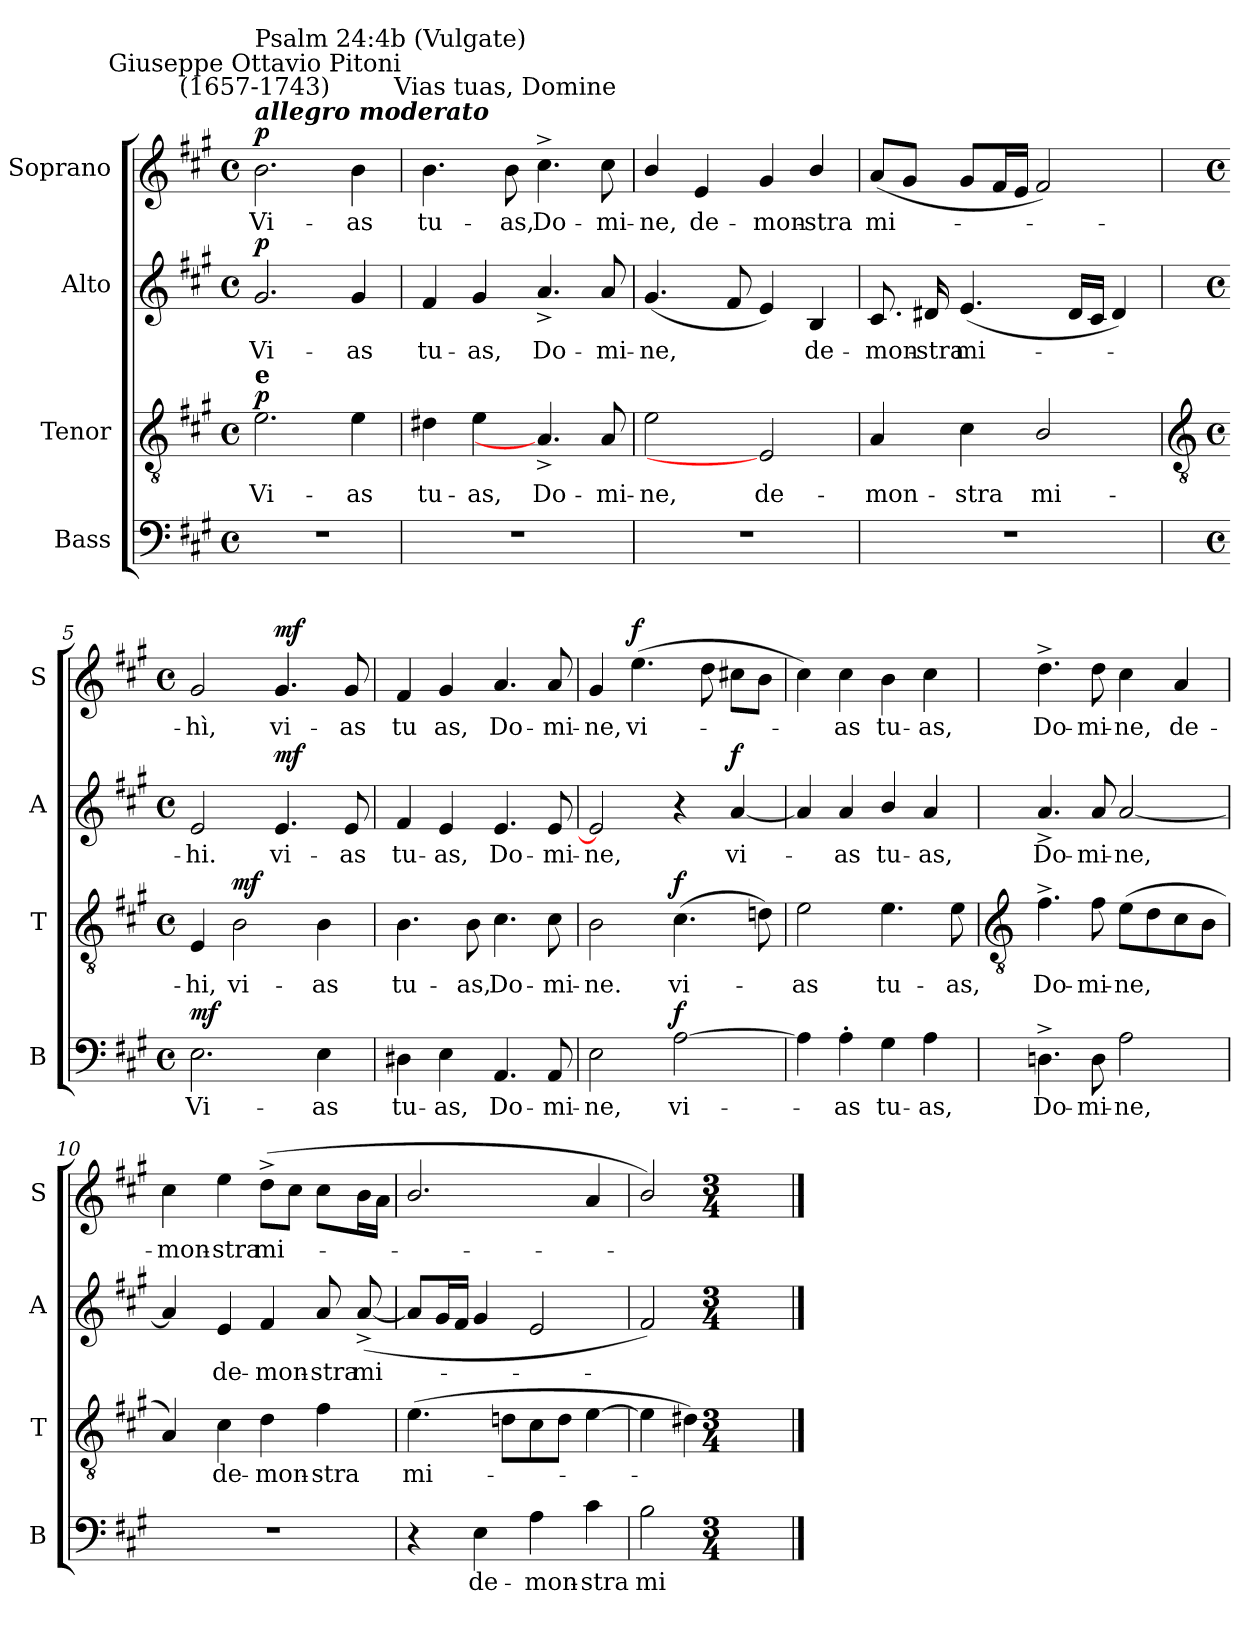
**kern	**text	**dynam	**kern	**text	**dynam	**kern	**text	**dynam	**kern	**text	**dynam
*part4	*part4	*part4	*part3	*part3	*part3	*part2	*part2	*part2	*part1	*part1	*part1
*staff4	*staff4	*staff4	*staff3	*staff3	*staff3	*staff2	*staff2	*staff2	*staff1	*staff1	*staff1
*I"Bass	*	*	*I"Tenor	*	*	*I"Alto	*	*	*I"Soprano	*	*
*I'B	*	*	*I'T	*	*	*I'A	*	*	*I'S	*	*
*clefF4	*	*	*clefGv2	*	*	*clefG2	*	*	*clefG2	*	*
*k[f#c#g#]	*	*	*k[f#c#g#]	*	*	*k[f#c#g#]	*	*	*k[f#c#g#]	*	*
*A:	*	*	*A:	*	*	*A:	*	*	*A:	*	*
*M4/4	*	*	*M4/4	*	*	*M4/4	*	*	*M4/4	*	*
*met(c)	*	*	*met(c)	*	*	*met(c)	*	*	*met(c)	*	*
=1	=1	=1	=1	=1	=1	=1	=1	=1	=1	=1	=1
!	!	!	!	!	!	!	!	!	!LO:TX:a:Bi:t=allegro moderato	!	!
!	!	!	!	!	!	!	!	!	!LO:TX:a:cj:t=Giuseppe Ottavio Pitoni\n(1657-1743)	!	!
!	!	!	!	!	!	!	!	!	!LO:TX:a:t=Psalm 24&colon;4b (Vulgate)	!	!
!	!	!	!LO:TX:a:B:t=e	!	!	!	!	!	!	!	!
!	!	!	!	!LO:LY:b	!LO:DY:b	!	!LO:LY:b	!LO:DY:b	!	!LO:LY:b	!LO:DY:b
1r	.	.	2.e	Vi-	p	2.g#	Vi-	p	2.b	Vi-	p
!	!	!	!	!LO:LY:b	!	!	!LO:LY:b	!	!	!LO:LY:b	!
.	.	.	4e	-as	.	4g#	-as	.	4b	-as	.
=2	=2	=2	=2	=2	=2	=2	=2	=2	=2	=2	=2
!	!	!	!	!LO:LY:b	!	!	!LO:LY:b	!	!	!LO:LY:b	!
1r	.	.	4d#X	tu-	.	4f#	tu-	.	4.b	tu-	.
!	!	!	!	!LO:LY:b	!	!	!LO:LY:b	!	!	!	!
.	.	.	4e	-as,	.	4g#	-as,	.	.	.	.
!	!	!	!	!	!	!	!	!	!LO:TX:a:cj:t=Vias tuas, Domine	!	!
!	!	!	!	!	!	!	!	!	!	!LO:LY:b	!
.	.	.	.	.	.	.	.	.	8b	-as,	.
!	!	!	!	!LO:LY:b	!	!	!LO:LY:b	!	!	!LO:LY:b	!
.	.	.	4.A^]	Do-	.	4.a^	Do-	.	4.cc#^	Do-	.
!	!	!	!	!LO:LY:b	!	!	!LO:LY:b	!	!	!LO:LY:b	!
.	.	.	8A	-mi-	.	8a	-mi-	.	8cc#	-mi-	.
=3	=3	=3	=3	=3	=3	=3	=3	=3	=3	=3	=3
!	!	!	!	!LO:LY:b	!	!	!LO:LY:b	!	!	!LO:LY:b	!
1r	.	.	2e	-ne,	.	(<4.g#	-ne,	.	4b/	-ne,	.
!	!	!	!	!	!	!	!	!	!	!LO:LY:b	!
.	.	.	.	.	.	.	.	.	4e	de-	.
.	.	.	.	.	.	8f#	.	.	.	.	.
!	!	!	!	!LO:LY:b	!	!	!	!	!	!LO:LY:b	!
.	.	.	2E]	de-	.	4e)	.	.	4g#	-mon-	.
!	!	!	!	!	!	!	!LO:LY:b	!	!	!LO:LY:b	!
.	.	.	.	.	.	4B	de-	.	4b/	-stra	.
=4	=4	=4	=4	=4	=4	=4	=4	=4	=4	=4	=4
!	!	!	!	!LO:LY:b	!	!	!LO:LY:b	!	!	!LO:LY:b	!
1r	.	.	4A	-mon-	.	8.c#	-mon-	.	(<8aL	mi-	.
.	.	.	.	.	.	.	.	.	8g#J	.	.
!	!	!	!	!	!	!	!LO:LY:b	!	!	!	!
.	.	.	.	.	.	16d#X	-stra	.	.	.	.
!	!	!	!	!LO:LY:b	!	!	!LO:LY:b	!	!	!	!
.	.	.	4c#	-stra	.	(<4.e	mi-	.	8g#L	.	.
.	.	.	.	.	.	.	.	.	16f#L	.	.
.	.	.	.	.	.	.	.	.	16eJJ	.	.
!	!	!	!	!LO:LY:b	!	!	!	!	!	!	!
.	.	.	2B/	mi-	.	.	.	.	2f#)	.	.
.	.	.	.	.	.	16d#LL	.	.	.	.	.
.	.	.	.	.	.	16c#JJ	.	.	.	.	.
.	.	.	.	.	.	4d#)	.	.	.	.	.
!!LO:LB:g=z
=5	=5	=5	=5	=5	=5	=5	=5	=5	=5	=5	=5
*	*	*	*clefGv2	*	*	*	*	*	*	*	*
*M4/4	*	*	*M4/4	*	*	*M4/4	*	*	*M4/4	*	*
*met(c)	*	*	*met(c)	*	*	*met(c)	*	*	*met(c)	*	*
!	!LO:LY:b	!LO:DY:b	!	!LO:LY:b	!	!	!LO:LY:b	!	!	!LO:LY:b	!
2.E	Vi-	mf	4E	-hi,	.	2e	hi.	.	2g#	hì,	.
!	!	!	!	!LO:LY:b	!LO:DY:b	!	!	!	!	!	!
.	.	.	2B	vi-	mf	.	.	.	.	.	.
!	!	!	!	!	!	!	!LO:LY:b	!LO:DY:b	!	!LO:LY:b	!LO:DY:b
.	.	.	.	.	.	4.e	vi-	mf	4.g#	vi-	mf
!	!LO:LY:b	!	!	!LO:LY:b	!	!	!	!	!	!	!
4E	-as	.	4B	-as	.	.	.	.	.	.	.
!	!	!	!	!	!	!	!LO:LY:b	!	!	!LO:LY:b	!
.	.	.	.	.	.	8e	-as	.	8g#	-as	.
=6	=6	=6	=6	=6	=6	=6	=6	=6	=6	=6	=6
!	!LO:LY:b	!	!	!LO:LY:b	!	!	!LO:LY:b	!	!	!LO:LY:b	!
4D#X	tu-	.	4.B	tu-	.	4f#	tu-	.	4f#	tu	.
!	!LO:LY:b	!	!	!	!	!	!LO:LY:b	!	!	!LO:LY:b	!
4E	-as,	.	.	.	.	4e	-as,	.	4g#	as,	.
!	!	!	!	!LO:LY:b	!	!	!	!	!	!	!
.	.	.	8B	-as,	.	.	.	.	.	.	.
!	!LO:LY:b	!	!	!LO:LY:b	!	!	!LO:LY:b	!	!	!LO:LY:b	!
4.AA	Do-	.	4.c#	Do-	.	4.e	Do-	.	4.a	Do-	.
!	!LO:LY:b	!	!	!LO:LY:b	!	!	!LO:LY:b	!	!	!LO:LY:b	!
8AA	-mi-	.	8c#	-mi-	.	8e	-mi-	.	8a	-mi-	.
=7	=7	=7	=7	=7	=7	=7	=7	=7	=7	=7	=7
!	!LO:LY:b	!	!	!LO:LY:b	!	!	!LO:LY:b	!	!	!LO:LY:b	!
2E	-ne,	.	2B	-ne.	.	2e]	-ne,	.	4g#	-ne,	.
!	!	!	!	!	!	!	!	!	!	!LO:LY:b	!LO:DY:b
.	.	.	.	.	.	.	.	.	(>4.ee	vi-	f
!	!LO:LY:b	!LO:DY:b	!	!LO:LY:b	!LO:DY:b	!	!	!	!	!	!
[2A	vi-	f	(>4.c#	vi-	f	4r	.	.	.	.	.
.	.	.	.	.	.	.	.	.	8dd	.	.
!	!	!	!	!	!	!	!LO:LY:b	!LO:DY:b	!	!	!
.	.	.	.	.	.	[4a	vi-	f	8cc#XL	.	.
.	.	.	8dn)	.	.	.	.	.	8bJ	.	.
=8	=8	=8	=8	=8	=8	=8	=8	=8	=8	=8	=8
!	!	!	!	!LO:LY:b	!	!	!	!	!	!	!
4A]	.	.	2e	as	.	4a]	.	.	4cc#)	.	.
!	!LO:LY:b	!	!	!	!	!	!LO:LY:b	!	!	!LO:LY:b	!
4A'	as	.	.	.	.	4a	as	.	4cc#	as	.
!	!LO:LY:b	!	!	!LO:LY:b	!	!	!LO:LY:b	!	!	!LO:LY:b	!
4G#	tu-	.	4.e	tu-	.	4b/	tu-	.	4b	tu-	.
!	!LO:LY:b	!	!	!	!	!	!LO:LY:b	!	!	!LO:LY:b	!
4A	-as,	.	.	.	.	4a	-as,	.	4cc#	-as,	.
!	!	!	!	!LO:LY:b	!	!	!	!	!	!	!
.	.	.	8e	-as,	.	.	.	.	.	.	.
!!LO:LB:g=z
=9	=9	=9	=9	=9	=9	=9	=9	=9	=9	=9	=9
*	*	*	*clefGv2	*	*	*	*	*	*	*	*
!	!LO:LY:b	!	!	!LO:LY:b	!	!	!LO:LY:b	!	!	!LO:LY:b	!
4.Dn^	Do-	.	4.f#^	Do-	.	4.a^	Do-	.	4.dd^	Do-	.
!	!LO:LY:b	!	!	!LO:LY:b	!	!	!LO:LY:b	!	!	!LO:LY:b	!
8D	-mi-	.	8f#	-mi-	.	8a	-mi-	.	8dd	-mi-	.
!	!LO:LY:b	!	!	!LO:LY:b	!	!	!LO:LY:b	!	!	!LO:LY:b	!
2A	-ne,	.	(>8eL	-ne,	.	[2a	-ne,	.	4cc#	-ne,	.
.	.	.	8d	.	.	.	.	.	.	.	.
!	!	!	!	!	!	!	!	!	!	!LO:LY:b	!
.	.	.	8c#	.	.	.	.	.	4a	de-	.
.	.	.	8BJ	.	.	.	.	.	.	.	.
=10	=10	=10	=10	=10	=10	=10	=10	=10	=10	=10	=10
!	!	!	!	!	!	!	!	!	!	!LO:LY:b	!
1r	.	.	4A)	.	.	4a]	.	.	4cc#	-mon-	.
!	!	!	!	!LO:LY:b	!	!	!LO:LY:b	!	!	!LO:LY:b	!
.	.	.	4c#	de-	.	4e	de-	.	4ee	-stra	.
!	!	!	!	!LO:LY:b	!	!	!LO:LY:b	!	!	!LO:LY:b	!
.	.	.	4d	-mon-	.	4f#	-mon-	.	(>8dd^L	mi-	.
.	.	.	.	.	.	.	.	.	8cc#J	.	.
!	!	!	!	!LO:LY:b	!	!	!LO:LY:b	!	!	!	!
.	.	.	4f#	-stra	.	8a	-stra	.	8cc#L	.	.
!	!	!	!	!	!	!	!LO:LY:b	!	!	!	!
.	.	.	.	.	.	(<[8a^	mi-	.	16bL	.	.
.	.	.	.	.	.	.	.	.	16aJJ	.	.
=11	=11	=11	=11	=11	=11	=11	=11	=11	=11	=11	=11
!	!	!	!	!LO:LY:b	!	!	!	!	!	!	!
4r	.	.	(>4.e	mi-	.	8aL]	.	.	2.b/	.	.
.	.	.	.	.	.	16g#L	.	.	.	.	.
.	.	.	.	.	.	16f#JJ	.	.	.	.	.
!	!LO:LY:b	!	!	!	!	!	!	!	!	!	!
4E	de-	.	.	.	.	4g#	.	.	.	.	.
.	.	.	8dnL	.	.	.	.	.	.	.	.
!	!LO:LY:b	!	!	!	!	!	!	!	!	!	!
4A	-mon-	.	8c#	.	.	2e	.	.	.	.	.
.	.	.	8dJ	.	.	.	.	.	.	.	.
!	!LO:LY:b	!	!	!	!	!	!	!	!	!	!
4c#	-stra	.	[4e	.	.	.	.	.	4a	.	.
=12	=12	=12	=12	=12	=12	=12	=12	=12	=12	=12	=12
!	!LO:LY:b	!	!	!	!	!	!	!	!	!	!
2B	mi-	.	4e]	.	.	2f#)	.	.	2b/)	.	.
.	.	.	4d#X)	.	.	.	.	.	.	.	.
*M3/4	*	*	*M3/4	*	*	*M3/4	*	*	*M3/4	*	*
==	==	==	==	==	==	==	==	==	==	==	==
*-	*-	*-	*-	*-	*-	*-	*-	*-	*-	*-	*-
